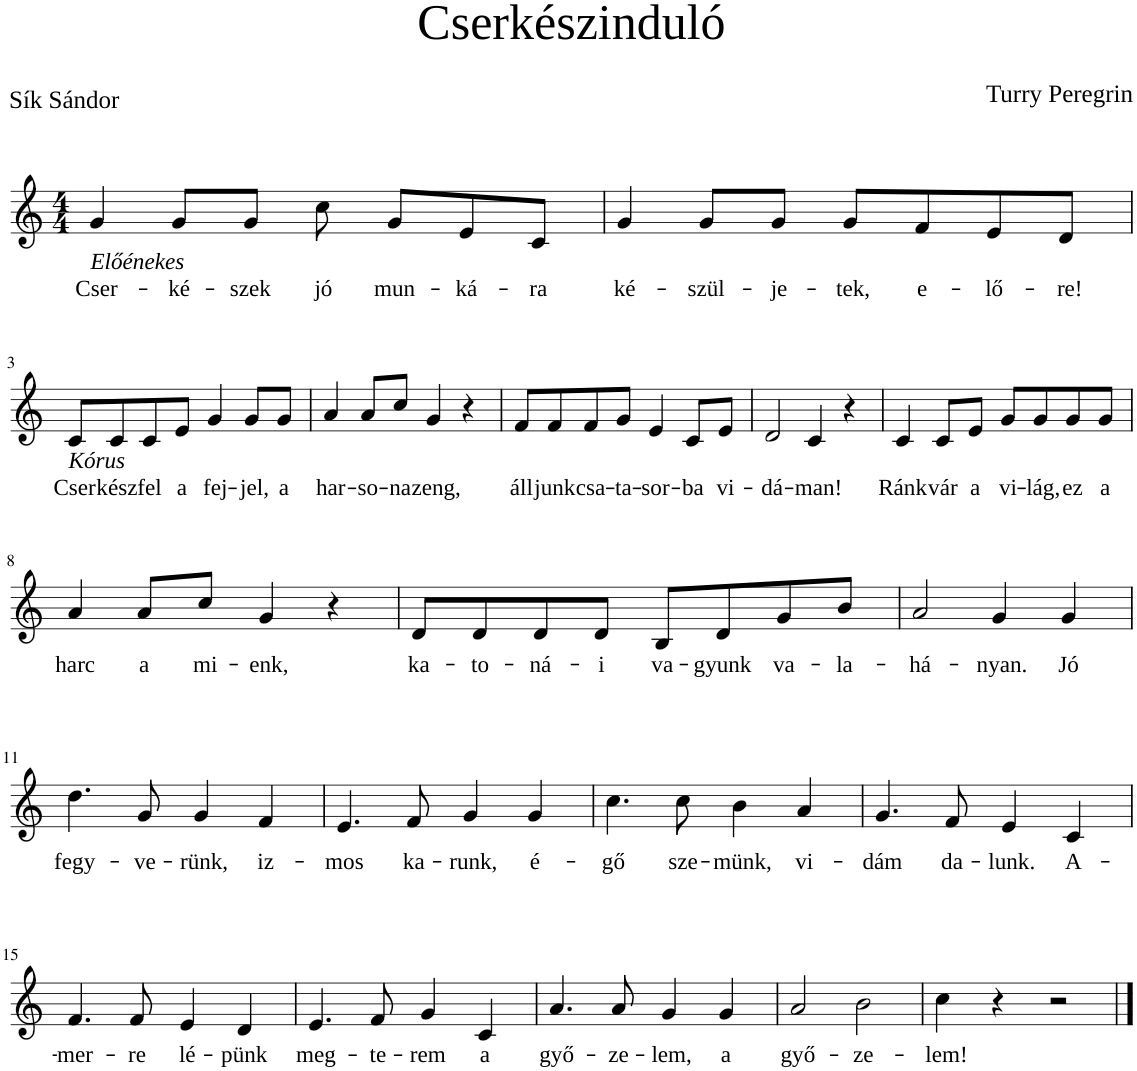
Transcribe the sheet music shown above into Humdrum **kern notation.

**kern	**text
*part1	*part1
*staff1	*staff1
*I"Piano	*
*I'Pno	*
*clefG2	*
*k[]	*
*M4/4	*
=1	=1
!LO:TX:b:i:t=Előénekes	!
!	!LO:LY:b
4g/	Cser-
!	!LO:LY:b
8g/L	-ké-
!	!LO:LY:b
8g/J	-szek
!	!LO:LY:b
8cc\	jó
!	!LO:LY:b
8g/L	mun-
!	!LO:LY:b
8e/	-ká-
!	!LO:LY:b
8c/J	-ra
=2	=2
!	!LO:LY:b
4g/	ké-
!	!LO:LY:b
8g/L	-szül-
!	!LO:LY:b
8g/J	-je-
!	!LO:LY:b
8g/L	tek,
!	!LO:LY:b
8f/	e-
!	!LO:LY:b
8e/	-lő-
!	!LO:LY:b
8d/J	-re!
!!LO:LB:g=z
=3	=3
!LO:TX:b:i:t=Kórus	!
!	!LO:LY:b
8c/L	Cser-
!	!LO:LY:b
8c/	-kész
!	!LO:LY:b
8c/	fel
!	!LO:LY:b
8e/J	a
!	!LO:LY:b
4g/	fej-
!	!LO:LY:b
8g/L	-jel,
!	!LO:LY:b
8g/J	a
=4	=4
!	!LO:LY:b
4a/	har-
!	!LO:LY:b
8a/L	-so-
!	!LO:LY:b
8cc/J	-na
!	!LO:LY:b
4g/	zeng,
4r	.
=5	=5
!	!LO:LY:b
8f/L	áll-
!	!LO:LY:b
8f/	-junk
!	!LO:LY:b
8f/	csa-
!	!LO:LY:b
8g/J	-ta-
!	!LO:LY:b
4e/	-sor-
!	!LO:LY:b
8c/L	-ba
!	!LO:LY:b
8e/J	vi-
=6	=6
!	!LO:LY:b
2d/	-dá-
!	!LO:LY:b
4c/	-man!
4r	.
=7	=7
!	!LO:LY:b
4c/	Ránk
!	!LO:LY:b
8c/L	vár
!	!LO:LY:b
8e/J	a
!	!LO:LY:b
8g/L	vi-
!	!LO:LY:b
8g/	-lág,
!	!LO:LY:b
8g/	ez
!	!LO:LY:b
8g/J	a
!!LO:LB:g=z
=8	=8
!	!LO:LY:b
4a/	harc
!	!LO:LY:b
8a/L	a
!	!LO:LY:b
8cc/J	mi-
!	!LO:LY:b
4g/	-enk,
4r	.
=9	=9
!	!LO:LY:b
8d/L	ka-
!	!LO:LY:b
8d/	-to-
!	!LO:LY:b
8d/	-ná-
!	!LO:LY:b
8d/J	-i
!	!LO:LY:b
8B/L	va-
!	!LO:LY:b
8d/	-gyunk
!	!LO:LY:b
8g/	va-
!	!LO:LY:b
8b/J	-la-
=10	=10
!	!LO:LY:b
2a/	-há-
!	!LO:LY:b
4g/	nyan.
!	!LO:LY:b
4g/	Jó
!!LO:LB:g=z
=11	=11
!	!LO:LY:b
4.dd\	fegy-
!	!LO:LY:b
8g/	-ve-
!	!LO:LY:b
4g/	-rünk,
!	!LO:LY:b
4f/	iz-
=12	=12
!	!LO:LY:b
4.e/	-mos
!	!LO:LY:b
8f/	ka-
!	!LO:LY:b
4g/	-runk,
!	!LO:LY:b
4g/	é-
=13	=13
!	!LO:LY:b
4.cc\	-gő
!	!LO:LY:b
8cc\	sze-
!	!LO:LY:b
4b\	-münk,
!	!LO:LY:b
4a/	vi-
=14	=14
!	!LO:LY:b
4.g/	-dám
!	!LO:LY:b
8f/	da-
!	!LO:LY:b
4e/	-lunk.
!	!LO:LY:b
4c/	A-
!!LO:LB:g=z
=15	=15
!	!LO:LY:b
4.f/	-mer-
!	!LO:LY:b
8f/	-re
!	!LO:LY:b
4e/	lé-
!	!LO:LY:b
4d/	-pünk
=16	=16
!	!LO:LY:b
4.e/	meg-
!	!LO:LY:b
8f/	-te-
!	!LO:LY:b
4g/	-rem
!	!LO:LY:b
4c/	a
=17	=17
!	!LO:LY:b
4.a/	győ-
!	!LO:LY:b
8a/	-ze-
!	!LO:LY:b
4g/	-lem,
!	!LO:LY:b
4g/	a
=18	=18
!	!LO:LY:b
2a/	győ-
!	!LO:LY:b
2b\	-ze-
=19	=19
!	!LO:LY:b
4cc\	-lem!
4r	.
2r	.
==	==
*-	*-
